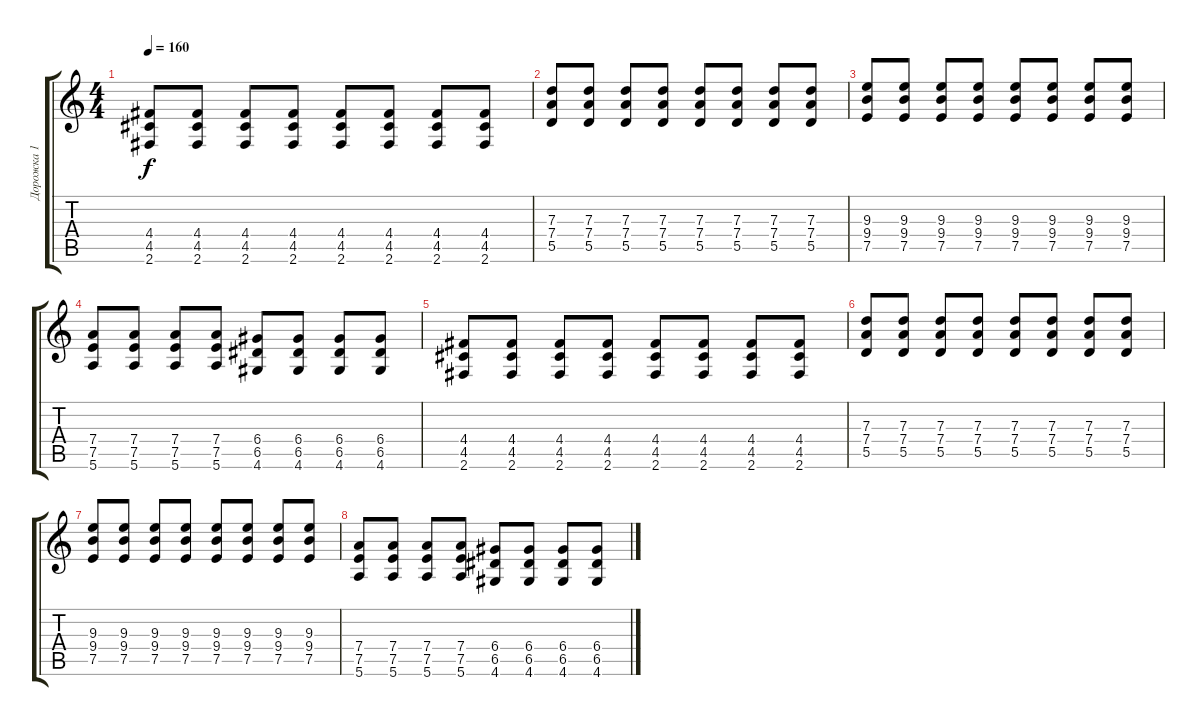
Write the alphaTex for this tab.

\track ("Дорожка 1" "Дорожка 1") {instrument distortionguitar bank 71}
\staff {score tabs}
\tuning (E4 B3 G3 D3 A2 E2) {hide}
\ts (4 4)
\tempo 160
\clef g2
\ks c
(4.4 4.5 2.6).8{dy f} (4.4 4.5 2.6).8 (4.4 4.5 2.6).8 (4.4 4.5 2.6).8 (4.4 4.5 2.6).8 (4.4 4.5 2.6).8 (4.4 4.5 2.6).8 (4.4 4.5 2.6).8 |
(7.3 7.4 5.5).8 (7.3 7.4 5.5).8 (7.3 7.4 5.5).8 (7.3 7.4 5.5).8 (7.3 7.4 5.5).8 (7.3 7.4 5.5).8 (7.3 7.4 5.5).8 (7.3 7.4 5.5).8 |
(9.3 9.4 7.5).8 (9.3 9.4 7.5).8 (9.3 9.4 7.5).8 (9.3 9.4 7.5).8 (9.3 9.4 7.5).8 (9.3 9.4 7.5).8 (9.3 9.4 7.5).8 (9.3 9.4 7.5).8 |
(7.4 7.5 5.6).8 (7.4 7.5 5.6).8 (7.4 7.5 5.6).8 (7.4 7.5 5.6).8 (6.4 6.5 4.6).8 (6.4 6.5 4.6).8 (6.4 6.5 4.6).8 (6.4 6.5 4.6).8 |
(4.4 4.5 2.6).8 (4.4 4.5 2.6).8 (4.4 4.5 2.6).8 (4.4 4.5 2.6).8 (4.4 4.5 2.6).8 (4.4 4.5 2.6).8 (4.4 4.5 2.6).8 (4.4 4.5 2.6).8 |
(7.3 7.4 5.5).8 (7.3 7.4 5.5).8 (7.3 7.4 5.5).8 (7.3 7.4 5.5).8 (7.3 7.4 5.5).8 (7.3 7.4 5.5).8 (7.3 7.4 5.5).8 (7.3 7.4 5.5).8 |
(9.3 9.4 7.5).8 (9.3 9.4 7.5).8 (9.3 9.4 7.5).8 (9.3 9.4 7.5).8 (9.3 9.4 7.5).8 (9.3 9.4 7.5).8 (9.3 9.4 7.5).8 (9.3 9.4 7.5).8 |
(7.4 7.5 5.6).8 (7.4 7.5 5.6).8 (7.4 7.5 5.6).8 (7.4 7.5 5.6).8 (6.4 6.5 4.6).8 (6.4 6.5 4.6).8 (6.4 6.5 4.6).8 (6.4 6.5 4.6).8
